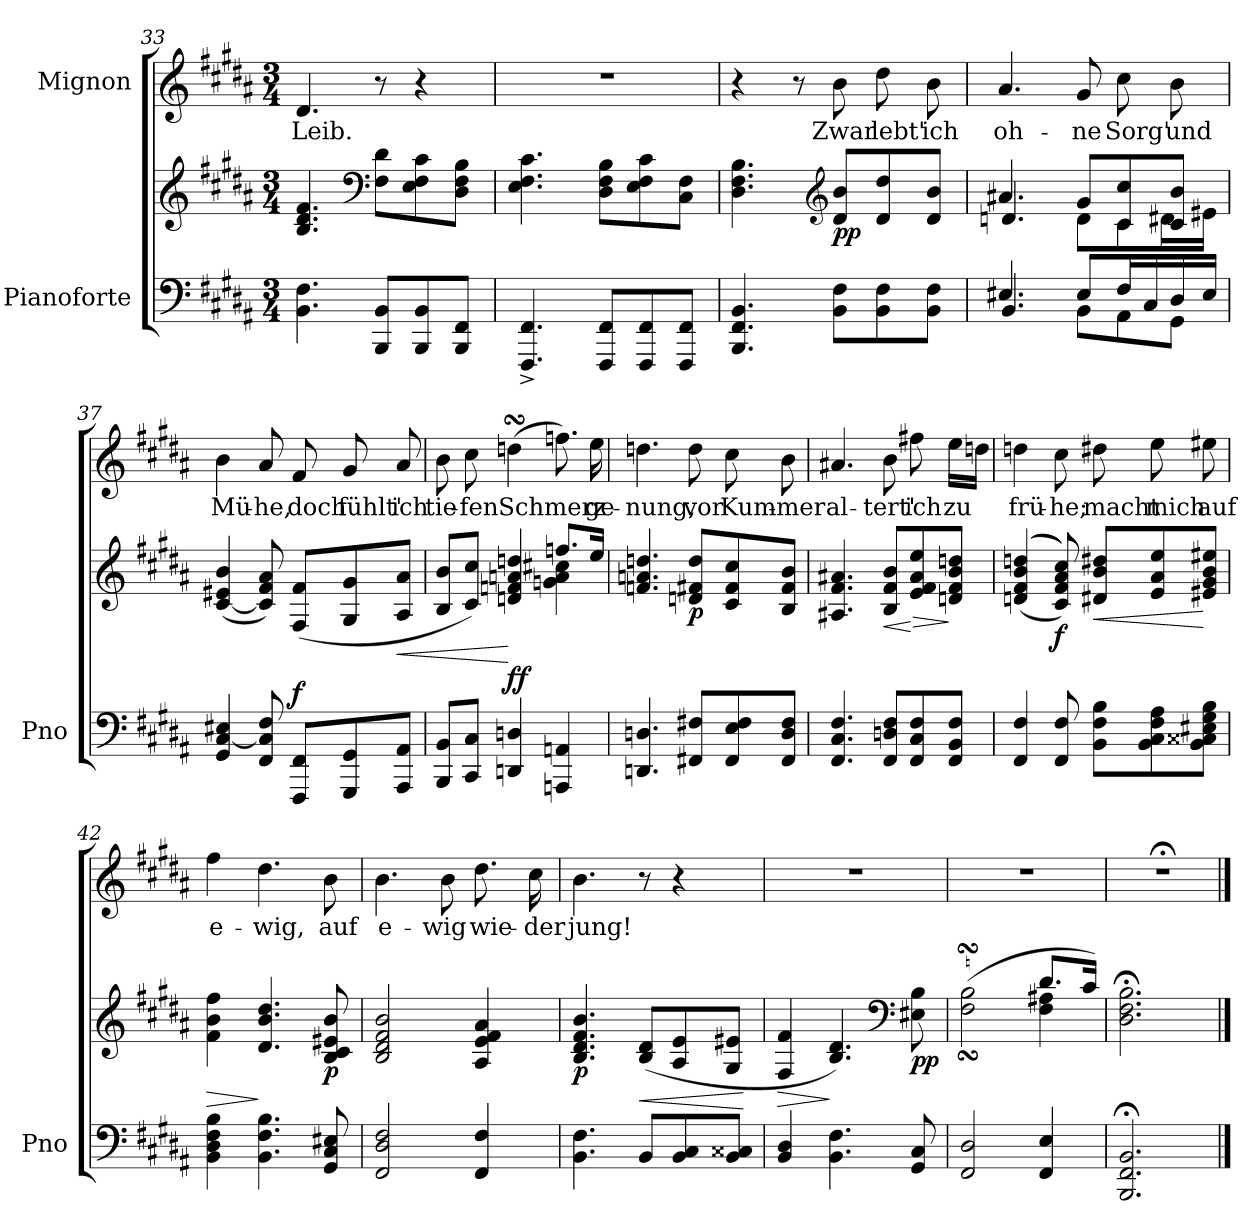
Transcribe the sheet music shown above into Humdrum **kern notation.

**kern	**kern	**dynam	**kern	**text
*part2	*part2	*part2	*part1	*part1
*staff3	*staff2	*staff2/3	*staff1	*staff1
*I"Pianoforte	*	*	*I"Mignon	*
*I'Pno	*	*	*	*
*clefF4	*clefG2	*	*clefG2	*
*k[f#c#g#d#a#]	*k[f#c#g#d#a#]	*	*k[f#c#g#d#a#]	*
*M3/4	*M3/4	*	*M3/4	*
=33	=33	=33	=33	=33
4.BB\ 4.F#\	4.B/ 4.d#/ 4.f#/	.	4.d#/	Leib.
*	*clefF4	*	*	*
8BBB/ 8BB/L	8F#\ 8d#\L	.	8r	.
8BBB/ 8BB/	8E\ 8F#\ 8c#\	.	4r	.
8BBB/ 8FF#/J	8D#\ 8F#\ 8B\J	.	.	.
=34	=34	=34	=34	=34
4.FFF#/^> 4.FF#/^>	4.E\ 4.F#\ 4.c#\	.	2.r	.
8FFF#/ 8FF#/L	8D#\ 8F#\ 8B\L	.	.	.
8FFF#/ 8FF#/	8E\ 8F#\ 8c#\	.	.	.
8FFF#/ 8FF#/J	8C#\ 8F#\J	.	.	.
=35	=35	=35	=35	=35
4.BBB/ 4.FF#/ 4.BB/	4.D#\ 4.F#\ 4.B\	.	4r	.
.	.	.	8r	.
*	*clefG2	*	*	*
!	!	!LO:DY:b	!	!
8BB\ 8F#\L	8d#/ 8b/L	pp	8b\	Zwar
8BB\ 8F#\	8d#/ 8dd#/	.	8dd#\	lebt'
8BB\ 8F#\J	8d#/ 8b/J	.	8b\	ich
=36	=36	=36	=36	=36
*^	*^	*	*	*
4.E#X/	4.BB/	4.a#X/	4.dn/	.	4.a#/	oh-
8E#/L	8BB\L	8g#/L	8d\L	.	8g#/	-ne
16F#/L	8AA#\	8c#/ 8cc#/	8c#\	.	8cc#\	Sorg'
16C#/	.	.	.	.	.	.
16D#/	8GG#\J	8c#/ 8b/J	16d#X\L	.	8b\	und
16E#/JJ	.	.	16e#X\JJ	.	.	.
*v	*v	*	*	*	*	*
*	*v	*v	*	*	*
=37	=37	=37	=37	=37
4GG#/ [<4C#/ 4E#X/	(>[4c#/ 4e#X/ 4b/	.	4b\	Mü-
8FF#/ 8C#/] 8F#/	8c#/] 8f#/ 8a#/)	.	8a#/	-he,
!	!	!LO:DY:a=2	!	!
8FFF#/ 8FF#/L	(8F#/ 8f#/L	f	8f#/	doch
8GGG#/ 8GG#/	8G#/ 8g#/	.	8g#/	fühlt'
!	!	!LO:HP:b	!	!
8AAA#/ 8AA#/J	8A#/ 8a#/J	<	8a#/	ich
=38	=38	=38	=38	=38
*	*^	*	*	*
8BBB/ 8BB/L	8B/ 8b/L	2ryy	.	8b\	tie-
8CC#/ 8C#/J	8c#/ 8cc#/J)	.	.	8cc#\	-fen
!	!	!	!LO:DY:n=1:a=2	!	!
4DDn/ 4Dn/	4dn/ 4fn/ 4an/ 4ddn/	.	[ ff	(4ddnsSSs\	Schmerz
4AAAn/ 4AAn/	8.ffn/L	4gn\ 4a\ 4cc#X\	.	8.ffn\)	.
.	16ee/Jk	.	.	16ee\	ge-
*	*v	*v	*	*	*
=39	=39	=39	=39	=39
4.DDn/ 4.Dn/	4.fn/ 4.an/ 4.ddn/	.	4.ddn\	-nung,
!	!	!LO:DY:b	!	!
8FF#X/ 8F#X/L	8dn/ 8f#X/ 8dd/L	p	8dd\	vor
8FF#/ 8E/ 8F#/	8c#/ 8f#/ 8cc#/	.	8cc#\	Kum-
8FF#/ 8D/ 8F#/J	8B/ 8f#/ 8b/J	.	8b\	-mer
=40	=40	=40	=40	=40
4.FF#/ 4.C#/ 4.F#/	4.A#X/ 4.f#/ 4.a#X/	.	4.a#X/	al-
!	!	!LO:HP:b	!	!
8FF#/ 8Dn/ 8F#/L	8B/ 8f#/ 8b/L	<	8b\	-tert'
!	!	!LO:HP:n=1:b	!	!
8FF#/ 8C#/ 8F#/	8e/ 8f#/ 8a#/ 8ee/	[ >	8ff#X\	ich
8FF#/ 8BB/ 8F#/J	8dn/ 8f#/ 8b/ 8ddn/J	]	16ee\LL	zu
.	.	.	16ddn\JJ	.
=41	=41	=41	=41	=41
4FF#/ 4F#/	(>(>(<4dn/ 4f#/ 4b/ 4ddn/	.	4ddn\	frü-
!	!	!LO:DY:b	!	!
8FF#/ 8F#/	8c#/ 8f#/ 8a#/ 8cc#/)))	f	8cc#\	-he;
!	!	!LO:HP:b	!	!
8BB\ 8F#\ 8B\L	8d#X/ 8b/ 8dd#X/L	<	8dd#X\	macht
8BB\ 8C#\ 8F#\ 8A#\	8e/ 8a#/ 8ee/	.	8ee\	mich
8BB\ 8C##X\ 8E#X\ 8G#\ 8B\J	8e#X/ 8g#/ 8b/ 8ee#X/J	[	8ee#X\	auf
=42	=42	=42	=42	=42
!	!	!LO:HP:b	!	!
4BB\ 4D#\ 4F#\ 4B\	4f#\ 4b\ 4ff#\	>	4ff#\	e-
4.BB\ 4.F#\ 4.B\	4.d#/ 4.b/ 4.dd#/	]	4.dd#\	-wig,
!	!	!LO:DY:b	!	!
8GG#/ 8C#/ 8E#X/	8B/ 8c#/ 8e#X/ 8b/	p	8b\	auf
=43	=43	=43	=43	=43
2FF#/ 2D#/ 2F#/	2B/ 2d#/ 2f#/ 2b/	.	4.b\	e-
.	.	.	8b\	-wig
4FF#/ 4F#/	4A#/ 4e/ 4f#/ 4a#/	.	8.dd#\	wie-
.	.	.	16cc#\	-der
=44	=44	=44	=44	=44
!	!	!LO:DY:b	!	!
4.BB\ 4.F#\	4.B/ 4.d#/ 4.f#/ 4.b/	p	4.b\	jung!
!	!	!LO:HP:b	!	!
8BB/L	(>8B/ 8d#/L	<	8r	.
8BB/ 8C#/	8A#/ 8e/	.	4r	.
8BB/ 8C##X/J	8G#/ 8e#X/J	.	.	.
.	.	[	.	.
=45	=45	=45	=45	=45
!	!	!LO:HP:b	!	!
4BB/ 4D#/	4F#/ 4f#/	>	2.r	.
4.BB\ 4.F#\	4.B/ 4.d#/)	]	.	.
*	*clefF4	*	*	*
!	!	!LO:DY:b	!	!
8GG#/ 8C#/	8E#X\ 8B\	pp	.	.
=46	=46	=46	=46	=46
*	*^	*	*	*
2FF#/ 2D#/	(2F#\sSSS 2B\sSSS	2ryy	.	2.r	.
4FF#/ 4E/	4F#\ 4A#\	8.d#/L	.	.	.
.	.	16c#/Jk)	.	.	.
*	*v	*v	*	*	*
=47	=47	=47	=47	=47
2.BBB/;< 2.FF#/;< 2.BB/;<	2.D#\;< 2.F#\;< 2.B\;<	.	2.r;<	.
==	==	==	==	==
*-	*-	*-	*-	*-
